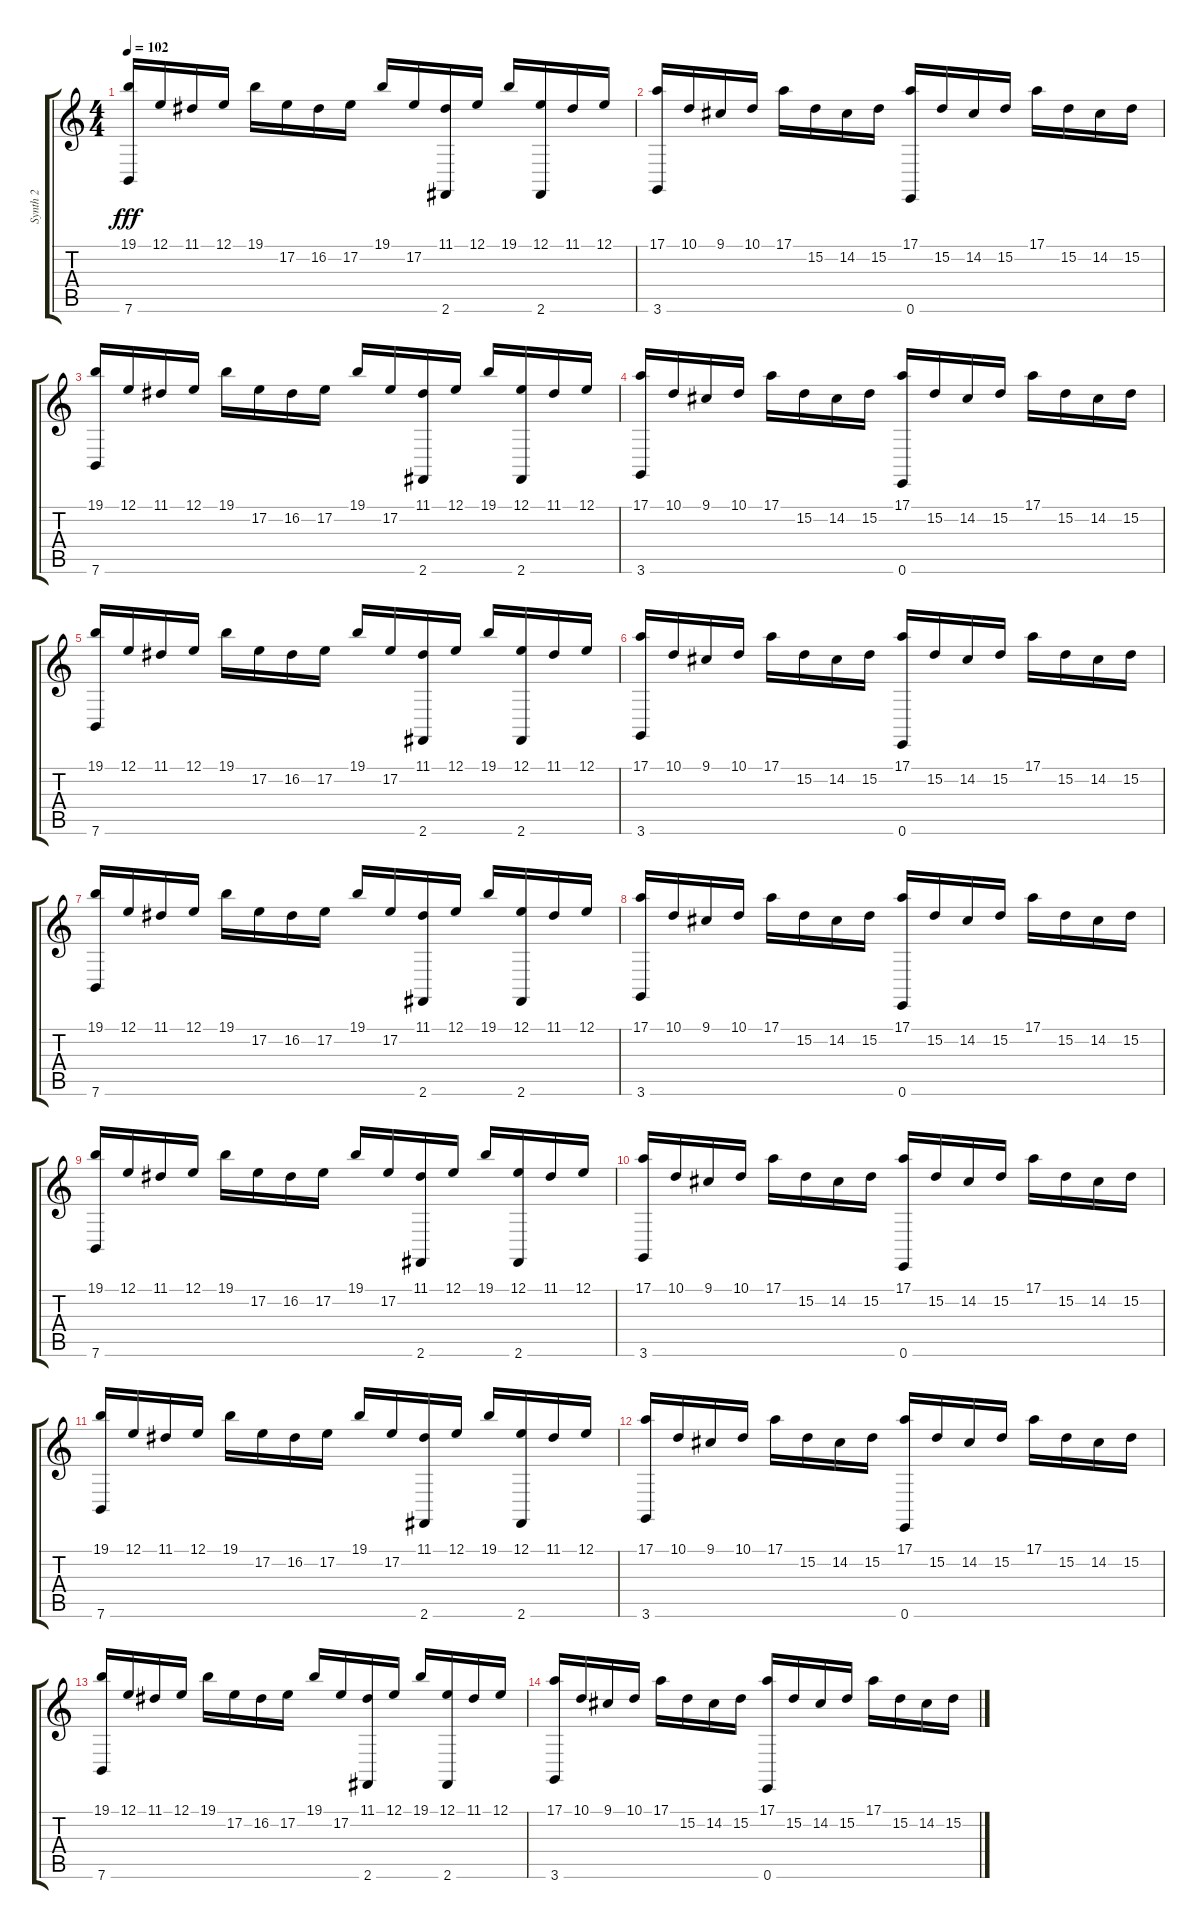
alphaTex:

\track ("Synth 2" "Synth 2") {instrument fx4atmosphere}
\staff {score tabs}
\tuning (E4 B3 G3 D3 A2 E2) {hide}
\ts (4 4)
\tempo 102
\clef g2
\ks c
(19.1 7.6).16{dy fff volume 11} 12.1.16 11.1.16 12.1.16{volume 11} 19.1.16 17.2.16 16.2.16{volume 11} 17.2.16 19.1.16{volume 11} 17.2.16 (11.1 2.6).16 12.1.16{volume 11} 19.1.16 (12.1 2.6).16{volume 10} 11.1.16 12.1.16 |
(17.1 3.6).16{volume 10} 10.1.16 9.1.16 10.1.16{volume 10} 17.1.16 15.2.16{volume 10} 14.2.16 15.2.16 (17.1 0.6).16{volume 10} 15.2.16 14.2.16{volume 10} 15.2.16 17.1.16 15.2.16{volume 10} 14.2.16 15.2.16 |
(19.1 7.6).16{volume 10} 12.1.16 11.1.16{volume 10} 12.1.16 19.1.16 17.2.16{volume 9} 16.2.16 17.2.16{volume 9} 19.1.16 17.2.16 (11.1 2.6).16{volume 9} 12.1.16 19.1.16 (12.1 2.6).16{volume 9} 11.1.16 12.1.16{volume 9} |
(17.1 3.6).16 10.1.16 9.1.16{volume 9} 10.1.16 17.1.16 15.2.16{volume 9} 14.2.16 15.2.16{volume 8} (17.1 0.6).16 15.2.16 14.2.16{volume 8} 15.2.16 17.1.16{volume 8} 15.2.16 14.2.16 15.2.16{volume 8} |
(19.1 7.6).16 12.1.16 11.1.16{volume 8} 12.1.16 19.1.16{volume 8} 17.2.16 16.2.16 17.2.16{volume 8} 19.1.16 17.2.16{volume 8} (11.1 2.6).16 12.1.16 19.1.16{volume 8} (12.1 2.6).16 11.1.16 12.1.16{volume 7} |
(17.1 3.6).16 10.1.16{volume 7} 9.1.16 10.1.16 17.1.16{volume 7} 15.2.16 14.2.16{volume 7} 15.2.16 (17.1 0.6).16 15.2.16{volume 7} 14.2.16 15.2.16 17.1.16{volume 7} 15.2.16 14.2.16{volume 7} 15.2.16 |
(19.1 7.6).16 12.1.16{volume 6} 11.1.16 12.1.16 19.1.16{volume 6} 17.2.16 16.2.16{volume 6} 17.2.16 19.1.16 17.2.16{volume 6} (11.1 2.6).16 12.1.16{volume 6} 19.1.16 (12.1 2.6).16 11.1.16{volume 6} 12.1.16 |
(17.1 3.6).16 10.1.16{volume 6} 9.1.16 10.1.16{volume 6} 17.1.16 15.2.16 14.2.16{volume 6} 15.2.16 (17.1 0.6).16{volume 5} 15.2.16 14.2.16 15.2.16{volume 5} 17.1.16 15.2.16 14.2.16{volume 5} 15.2.16 |
(19.1 7.6).16{volume 5} 12.1.16 11.1.16 12.1.16{volume 5} 19.1.16 17.2.16 16.2.16{volume 5} 17.2.16 19.1.16{volume 5} 17.2.16 (11.1 2.6).16 12.1.16{volume 4} 19.1.16 (12.1 2.6).16{volume 4} 11.1.16 12.1.16 |
(17.1 3.6).16{volume 4} 10.1.16 9.1.16 10.1.16{volume 4} 17.1.16 15.2.16{volume 4} 14.2.16 15.2.16 (17.1 0.6).16{volume 4} 15.2.16 14.2.16{volume 4} 15.2.16 17.1.16 15.2.16{volume 4} 14.2.16 15.2.16 |
(19.1 7.6).16{volume 4} 12.1.16 11.1.16{volume 3} 12.1.16 19.1.16 17.2.16{volume 3} 16.2.16 17.2.16{volume 3} 19.1.16 17.2.16 (11.1 2.6).16{volume 3} 12.1.16 19.1.16 (12.1 2.6).16{volume 3} 11.1.16 12.1.16{volume 3} |
(17.1 3.6).16 10.1.16 9.1.16{volume 3} 10.1.16 17.1.16 15.2.16{volume 2} 14.2.16 15.2.16{volume 2} (17.1 0.6).16 15.2.16 14.2.16{volume 2} 15.2.16 17.1.16{volume 2} 15.2.16 14.2.16 15.2.16{volume 2} |
(19.1 7.6).16 12.1.16 11.1.16{volume 2} 12.1.16 19.1.16{volume 2} 17.2.16 16.2.16 17.2.16{volume 2} 19.1.16 17.2.16{volume 2} (11.1 2.6).16 12.1.16 19.1.16{volume 1} (12.1 2.6).16 11.1.16 12.1.16{volume 1} |
(17.1 3.6).16 10.1.16{volume 1} 9.1.16 10.1.16 17.1.16{volume 1} 15.2.16 14.2.16{volume 1} 15.2.16 (17.1 0.6).16 15.2.16{volume 1} 14.2.16 15.2.16 17.1.16{volume 1} 15.2.16 14.2.16{volume 0} 15.2.16
